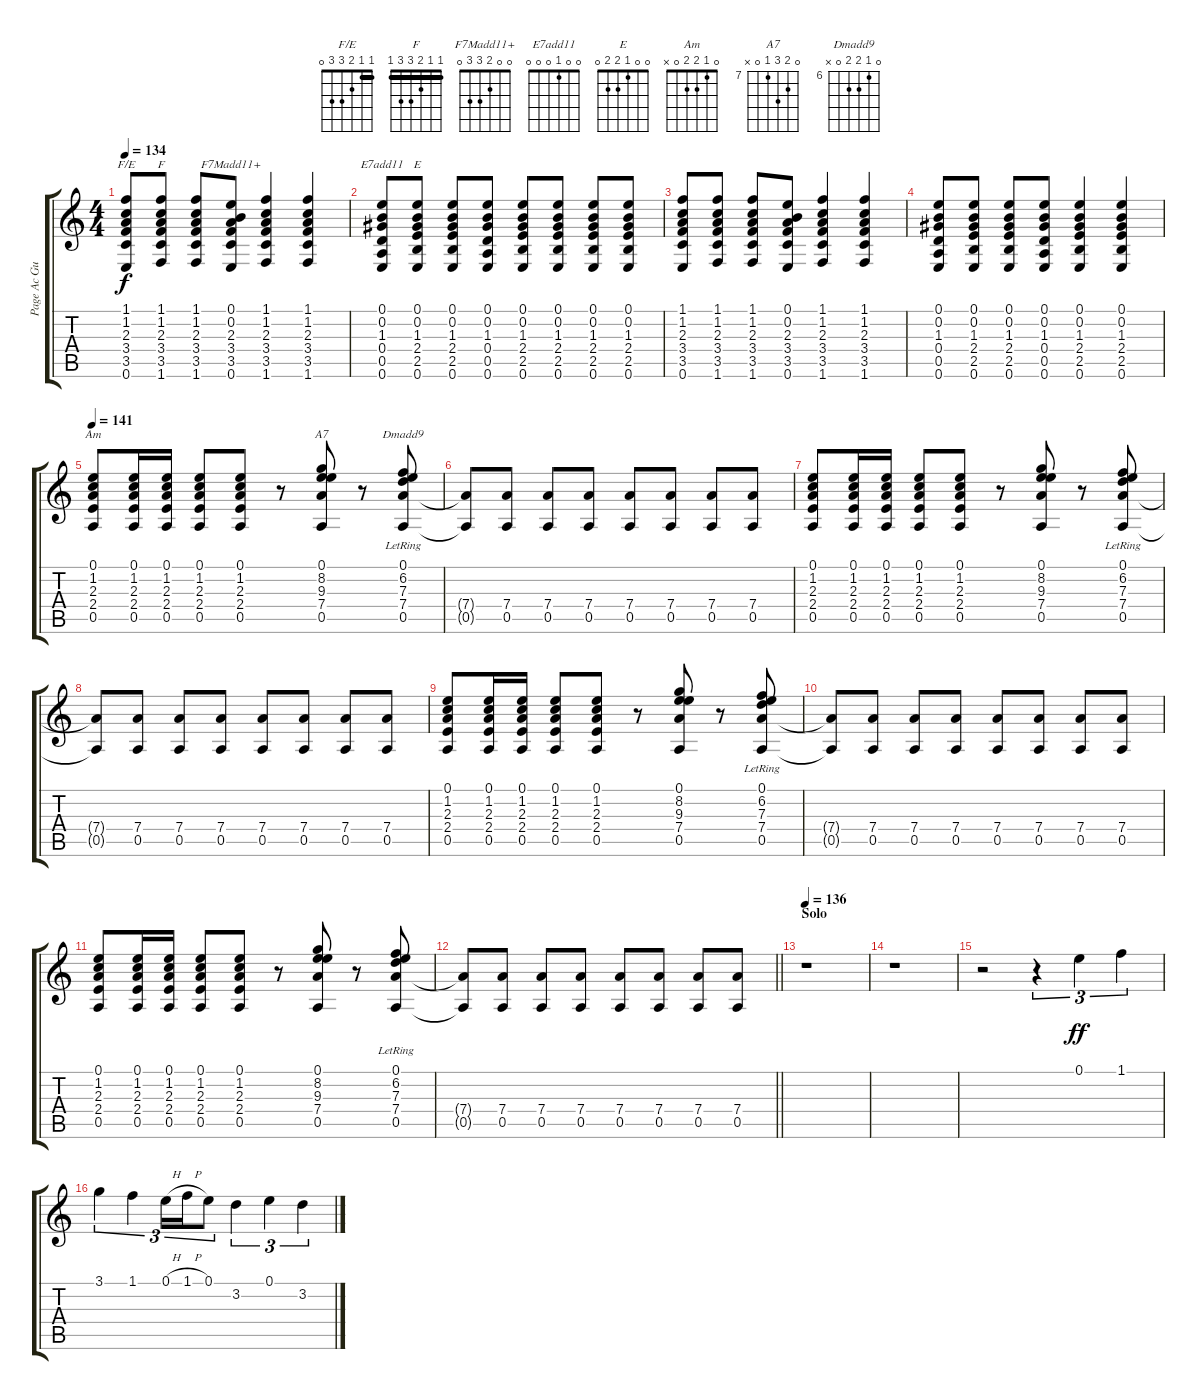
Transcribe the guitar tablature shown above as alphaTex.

\track ("Page Ac Guitar Picked" "Page Ac Gu") {instrument acousticguitarsteel}
\staff {score tabs}
\tuning (E4 B3 G3 D3 A2 E2) {hide}
\chord ("F/E" 1 1 2 3 3 0) {barre 1}
\chord ("F" 1 1 2 3 3 1) {barre 1}
\chord ("F7Madd11+" 0 0 2 3 3 0)
\chord ("E7add11" 0 0 1 0 0 0)
\chord ("E" 0 0 1 2 2 0)
\chord ("Am" 0 1 2 2 0 x)
\chord ("A7" 0 8 9 7 0 x) {firstfret 7}
\chord ("Dmadd9" 0 6 7 7 0 x) {firstfret 6}
\ts (4 4)
\tempo 134
\clef g2
\ks aminor
(1.1 1.2 2.3 3.4 3.5 0.6).8{ch "F/E" dy f} (1.1 1.2 2.3 3.4 3.5 1.6).8{ch "F"} (1.1 1.2 2.3 3.4 3.5 1.6).8 (0.1 0.2 2.3 3.4 3.5 0.6).8{ch "F7Madd11+"} (1.1 1.2 2.3 3.4 3.5 1.6).4 (1.1 1.2 2.3 3.4 3.5 1.6).4 |
(0.1 0.2 1.3 0.4 0.5 0.6).8{ch "E7add11"} (0.1 0.2 1.3 2.4 2.5 0.6).8{ch "E"} (0.1 0.2 1.3 2.4 2.5 0.6).8 (0.1 0.2 1.3 0.4 0.5 0.6).8 (0.1 0.2 1.3 2.4 2.5 0.6).8 (0.1 0.2 1.3 2.4 2.5 0.6).8 (0.1 0.2 1.3 2.4 2.5 0.6).8 (0.1 0.2 1.3 2.4 2.5 0.6).8 |
(1.1 1.2 2.3 3.4 3.5 0.6).8 (1.1 1.2 2.3 3.4 3.5 1.6).8 (1.1 1.2 2.3 3.4 3.5 1.6).8 (0.1 0.2 2.3 3.4 3.5 0.6).8 (1.1 1.2 2.3 3.4 3.5 1.6).4 (1.1 1.2 2.3 3.4 3.5 1.6).4 |
(0.1 0.2 1.3 0.4 0.5 0.6).8 (0.1 0.2 1.3 2.4 2.5 0.6).8 (0.1 0.2 1.3 2.4 2.5 0.6).8 (0.1 0.2 1.3 0.4 0.5 0.6).8 (0.1 0.2 1.3 2.4 2.5 0.6).4 (0.1 0.2 1.3 2.4 2.5 0.6).4 |
\tempo 141
(0.1 1.2 2.3 2.4 0.5).8{ch "Am"} (0.1 1.2 2.3 2.4 0.5).16 (0.1 1.2 2.3 2.4 0.5).16 (0.1 1.2 2.3 2.4 0.5).8 (0.1 1.2 2.3 2.4 0.5).8 r.8 (0.1 8.2 9.3 7.4 0.5).8{ch "A7"} r.8 (0.1{lr} 6.2{lr} 7.3{lr} 7.4 0.5).8{ch "Dmadd9"} |
(7.4{t} 0.5{t}).8 (7.4 0.5).8 (7.4 0.5).8 (7.4 0.5).8 (7.4 0.5).8 (7.4 0.5).8 (7.4 0.5).8 (7.4 0.5).8 |
(0.1 1.2 2.3 2.4 0.5).8 (0.1 1.2 2.3 2.4 0.5).16 (0.1 1.2 2.3 2.4 0.5).16 (0.1 1.2 2.3 2.4 0.5).8 (0.1 1.2 2.3 2.4 0.5).8 r.8 (0.1 8.2 9.3 7.4 0.5).8 r.8 (0.1{lr} 6.2{lr} 7.3{lr} 7.4 0.5).8 |
(7.4{t} 0.5{t}).8 (7.4 0.5).8 (7.4 0.5).8 (7.4 0.5).8 (7.4 0.5).8 (7.4 0.5).8 (7.4 0.5).8 (7.4 0.5).8 |
(0.1 1.2 2.3 2.4 0.5).8 (0.1 1.2 2.3 2.4 0.5).16 (0.1 1.2 2.3 2.4 0.5).16 (0.1 1.2 2.3 2.4 0.5).8 (0.1 1.2 2.3 2.4 0.5).8 r.8 (0.1 8.2 9.3 7.4 0.5).8 r.8 (0.1{lr} 6.2{lr} 7.3{lr} 7.4 0.5).8 |
(7.4{t} 0.5{t}).8 (7.4 0.5).8 (7.4 0.5).8 (7.4 0.5).8 (7.4 0.5).8 (7.4 0.5).8 (7.4 0.5).8 (7.4 0.5).8 |
(0.1 1.2 2.3 2.4 0.5).8 (0.1 1.2 2.3 2.4 0.5).16 (0.1 1.2 2.3 2.4 0.5).16 (0.1 1.2 2.3 2.4 0.5).8 (0.1 1.2 2.3 2.4 0.5).8 r.8 (0.1 8.2 9.3 7.4 0.5).8 r.8 (0.1{lr} 6.2{lr} 7.3{lr} 7.4 0.5).8 |
\barLineRight lightlight
(7.4{t} 0.5{t}).8 (7.4 0.5).8 (7.4 0.5).8 (7.4 0.5).8 (7.4 0.5).8 (7.4 0.5).8 (7.4 0.5).8 (7.4 0.5).8 |
\section ("" "Solo")
\tempo 136
r.1 |
r.1 |
r.2 r.4{tu (3 2)} 0.1.4{tu (3 2) dy ff} 1.1.4{tu (3 2)} |
3.1.4{tu (3 2)} 1.1.4{tu (3 2)} 0.1{h}.16{tu (3 2)} 1.1{h}.16{tu (3 2)} 0.1.8{tu (3 2)} 3.2.4{tu (3 2)} 0.1.4{tu (3 2)} 3.2.4{tu (3 2)}
